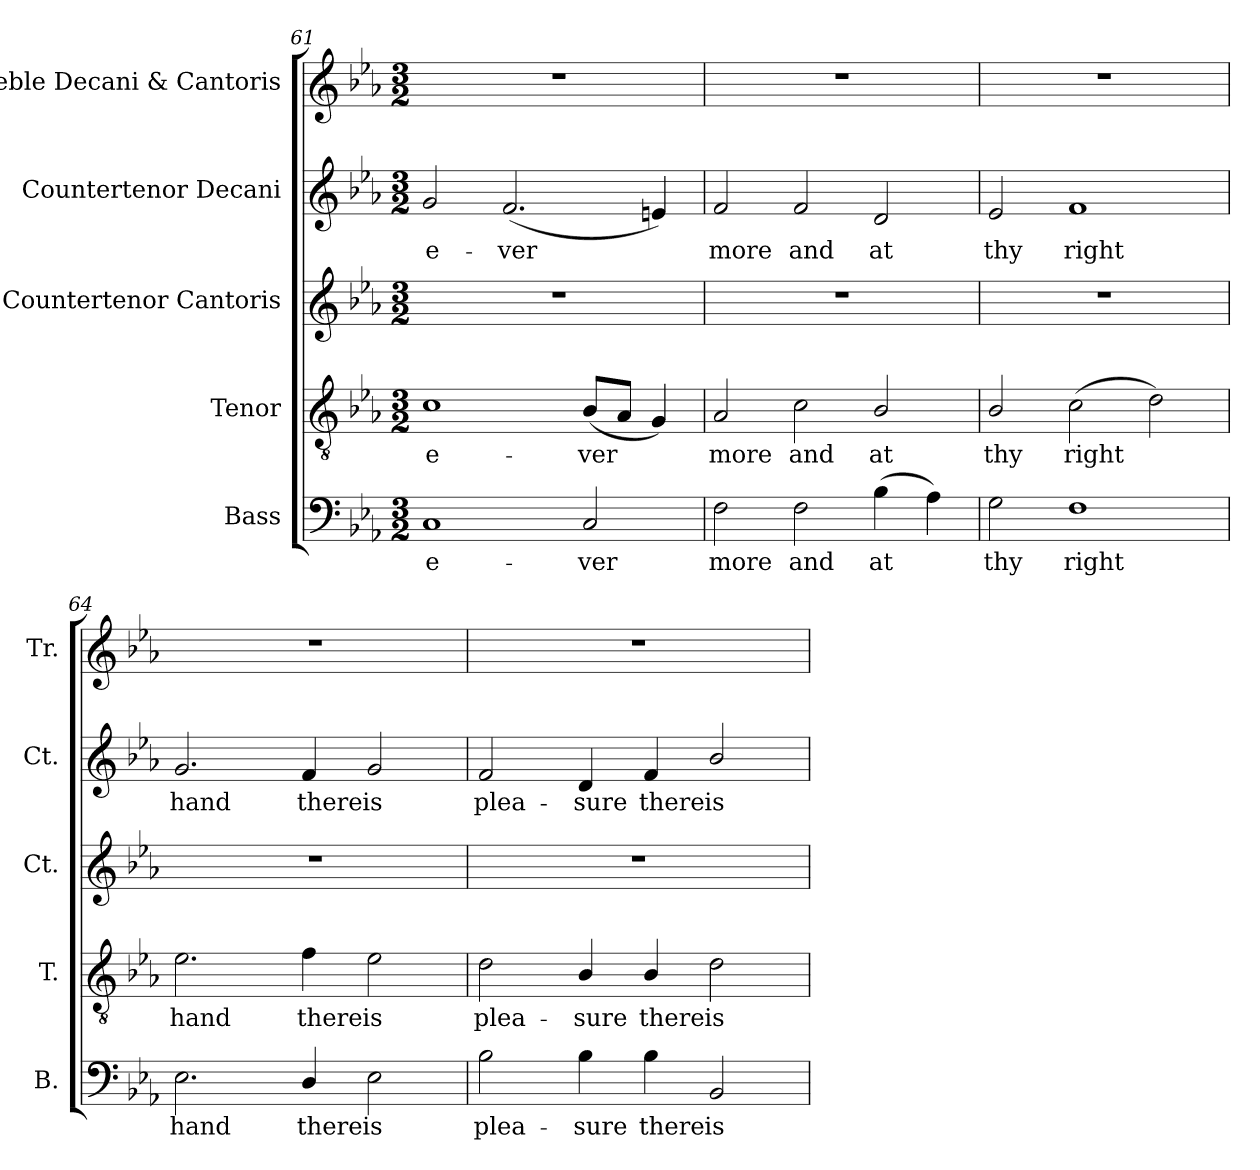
**kern	**text	**kern	**text	**kern	**kern	**text	**kern
*part5	*part5	*part4	*part4	*part3	*part2	*part2	*part1
*staff5	*staff5	*staff4	*staff4	*staff3	*staff2	*staff2	*staff1
*I"Bass	*	*I"Tenor	*	*I"Countertenor Cantoris	*I"Countertenor Decani	*	*I"Treble Decani & Cantoris
*I'B.	*	*I'T.	*	*I'Ct.	*I'Ct.	*	*I'Tr.
*clefF4	*	*clefGv2	*	*clefG2	*clefG2	*	*clefG2
*	*	*ITrd7c12	*	*	*	*	*
*k[b-e-a-]	*	*k[b-e-a-]	*	*k[b-e-a-]	*k[b-e-a-]	*	*k[b-e-a-]
*E-:	*	*E-:	*	*E-:	*E-:	*	*E-:
*M3/2	*	*M3/2	*	*M3/2	*M3/2	*	*M3/2
=61	=61	=61	=61	=61	=61	=61	=61
!	!LO:LY:b:color=#000000	!	!	!	!	!	!
!	!	!	!LO:LY:b:color=#000000	!LO:N:vis=1	!	!	!
!	!	!	!	!	!	!LO:LY:b:color=#000000	!LO:N:vis=1
1Ci	e-	1Ci	e-	1.r	2gi/	e-	1.r
!	!	!	!	!	!	!LO:LY:b:color=#000000	!
.	.	.	.	.	(2.fi/	-ver	.
!	!LO:LY:b:color=#000000	!	!	!	!	!	!
!	!	!	!LO:LY:b:color=#000000	!	!	!	!
2Ci/	-ver	(8BB-i/L	-ver	.	.	.	.
.	.	8AA-i/J	.	.	.	.	.
.	.	4GGi/)	.	.	4eni/)	.	.
!!LO:LB:g=z
=62	=62	=62	=62	=62	=62	=62	=62
!	!LO:LY:b:color=#000000	!	!	!	!	!	!
!	!	!	!LO:LY:b:color=#000000	!LO:N:vis=1	!	!	!
!	!	!	!	!	!	!LO:LY:b:color=#000000	!LO:N:vis=1
2Fi\	more	2AA-i/	more	1.r	2fi/	more	1.r
!	!LO:LY:b:color=#000000	!	!	!	!	!	!
!	!	!	!LO:LY:b:color=#000000	!	!	!	!
!	!	!	!	!	!	!LO:LY:b:color=#000000	!
2Fi\	and	2Ci\	and	.	2fi/	and	.
!	!LO:LY:b:color=#000000	!	!	!	!	!	!
!	!	!	!LO:LY:b:color=#000000	!	!	!	!
!	!	!	!	!	!	!LO:LY:b:color=#000000	!
(4B-i\	at	2BB-i/	at	.	2di/	at	.
4A-i\)	.	.	.	.	.	.	.
=63	=63	=63	=63	=63	=63	=63	=63
!	!LO:LY:b:color=#000000	!	!	!	!	!	!
!	!	!	!LO:LY:b:color=#000000	!LO:N:vis=1	!	!	!
!	!	!	!	!	!	!LO:LY:b:color=#000000	!LO:N:vis=1
2Gi\	thy	2BB-i/	thy	1.r	2e-i/	thy	1.r
!	!LO:LY:b:color=#000000	!	!	!	!	!	!
!	!	!	!LO:LY:b:color=#000000	!	!	!	!
!	!	!	!	!	!	!LO:LY:b:color=#000000	!
1Fi	right	(2Ci\	right	.	1fi	right	.
.	.	2Di\)	.	.	.	.	.
=64	=64	=64	=64	=64	=64	=64	=64
!	!LO:LY:b:color=#000000	!	!	!	!	!	!
!	!	!	!LO:LY:b:color=#000000	!LO:N:vis=1	!	!	!
!	!	!	!	!	!	!LO:LY:b:color=#000000	!LO:N:vis=1
2.E-i\	hand	2.E-i\	hand	1.r	2.gi/	hand	1.r
!	!LO:LY:b:color=#000000	!	!	!	!	!	!
!	!	!	!LO:LY:b:color=#000000	!	!	!	!
!	!	!	!	!	!	!LO:LY:b:color=#000000	!
4Di/	there	4Fi\	there	.	4fi/	there	.
!	!LO:LY:b:color=#000000	!	!	!	!	!	!
!	!	!	!LO:LY:b:color=#000000	!	!	!	!
!	!	!	!	!	!	!LO:LY:b:color=#000000	!
2E-i\	is	2E-i\	is	.	2gi/	is	.
=65	=65	=65	=65	=65	=65	=65	=65
!	!LO:LY:b:color=#000000	!	!	!	!	!	!
!	!	!	!LO:LY:b:color=#000000	!LO:N:vis=1	!	!	!
!	!	!	!	!	!	!LO:LY:b:color=#000000	!LO:N:vis=1
2B-i\	plea-	2Di\	plea-	1.r	2fi/	plea-	1.r
!	!LO:LY:b:color=#000000	!	!	!	!	!	!
!	!	!	!LO:LY:b:color=#000000	!	!	!	!
!	!	!	!	!	!	!LO:LY:b:color=#000000	!
4B-i\	-sure	4BB-i/	-sure	.	4di/	-sure	.
!	!LO:LY:b:color=#000000	!	!	!	!	!	!
!	!	!	!LO:LY:b:color=#000000	!	!	!	!
!	!	!	!	!	!	!LO:LY:b:color=#000000	!
4B-i\	there	4BB-i/	there	.	4fi/	there	.
!	!LO:LY:b:color=#000000	!	!	!	!	!	!
!	!	!	!LO:LY:b:color=#000000	!	!	!	!
!	!	!	!	!	!	!LO:LY:b:color=#000000	!
2BB-i/	is	2Di\	is	.	2b-i/	is	.
=	=	=	=	=	=	=	=
*-	*-	*-	*-	*-	*-	*-	*-
